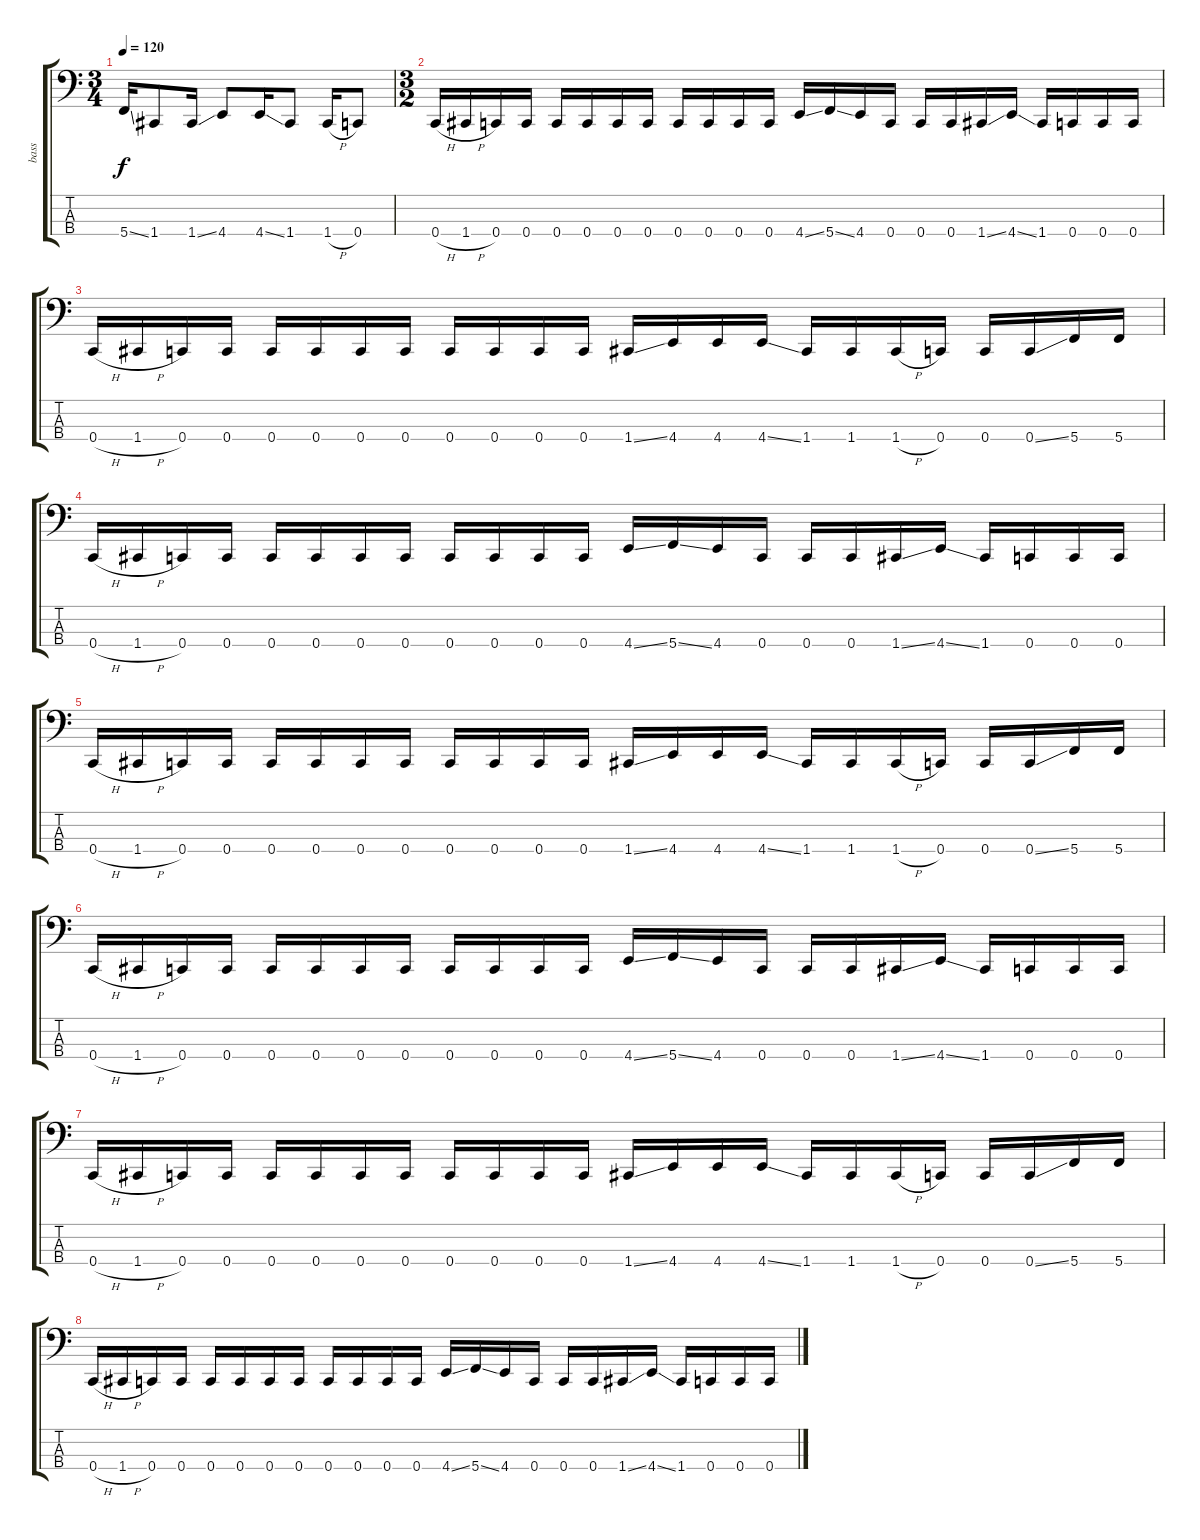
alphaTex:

\track ("bass" "bass") {instrument electricbasspick}
\staff {score tabs}
\tuning (F2 C2 G1 C1) {hide}
\ts (3 4)
\tempo 120
\clef f4
\ks c
5.4{ss}.16{dy f} 1.4.8 1.4{ss}.16 4.4.8 4.4{ss}.16 1.4.8 1.4{h}.16 0.4.8 |
\ts (3 2)
0.4{h}.16 1.4{h}.16 0.4.16 0.4.16 0.4.16 0.4.16 0.4.16 0.4.16 0.4.16 0.4.16 0.4.16 0.4.16 4.4{ss}.16 5.4{ss}.16 4.4.16 0.4.16 0.4.16 0.4.16 1.4{ss}.16 4.4{ss}.16 1.4.16 0.4.16 0.4.16 0.4.16 |
0.4{h}.16 1.4{h}.16 0.4.16 0.4.16 0.4.16 0.4.16 0.4.16 0.4.16 0.4.16 0.4.16 0.4.16 0.4.16 1.4{ss}.16 4.4.16 4.4.16 4.4{ss}.16 1.4.16 1.4.16 1.4{h}.16 0.4.16 0.4.16 0.4{ss}.16 5.4.16 5.4.16 |
0.4{h}.16 1.4{h}.16 0.4.16 0.4.16 0.4.16 0.4.16 0.4.16 0.4.16 0.4.16 0.4.16 0.4.16 0.4.16 4.4{ss}.16 5.4{ss}.16 4.4.16 0.4.16 0.4.16 0.4.16 1.4{ss}.16 4.4{ss}.16 1.4.16 0.4.16 0.4.16 0.4.16 |
0.4{h}.16 1.4{h}.16 0.4.16 0.4.16 0.4.16 0.4.16 0.4.16 0.4.16 0.4.16 0.4.16 0.4.16 0.4.16 1.4{ss}.16 4.4.16 4.4.16 4.4{ss}.16 1.4.16 1.4.16 1.4{h}.16 0.4.16 0.4.16 0.4{ss}.16 5.4.16 5.4.16 |
0.4{h}.16 1.4{h}.16 0.4.16 0.4.16 0.4.16 0.4.16 0.4.16 0.4.16 0.4.16 0.4.16 0.4.16 0.4.16 4.4{ss}.16 5.4{ss}.16 4.4.16 0.4.16 0.4.16 0.4.16 1.4{ss}.16 4.4{ss}.16 1.4.16 0.4.16 0.4.16 0.4.16 |
0.4{h}.16 1.4{h}.16 0.4.16 0.4.16 0.4.16 0.4.16 0.4.16 0.4.16 0.4.16 0.4.16 0.4.16 0.4.16 1.4{ss}.16 4.4.16 4.4.16 4.4{ss}.16 1.4.16 1.4.16 1.4{h}.16 0.4.16 0.4.16 0.4{ss}.16 5.4.16 5.4.16 |
0.4{h}.16 1.4{h}.16 0.4.16 0.4.16 0.4.16 0.4.16 0.4.16 0.4.16 0.4.16 0.4.16 0.4.16 0.4.16 4.4{ss}.16 5.4{ss}.16 4.4.16 0.4.16 0.4.16 0.4.16 1.4{ss}.16 4.4{ss}.16 1.4.16 0.4.16 0.4.16 0.4.16
